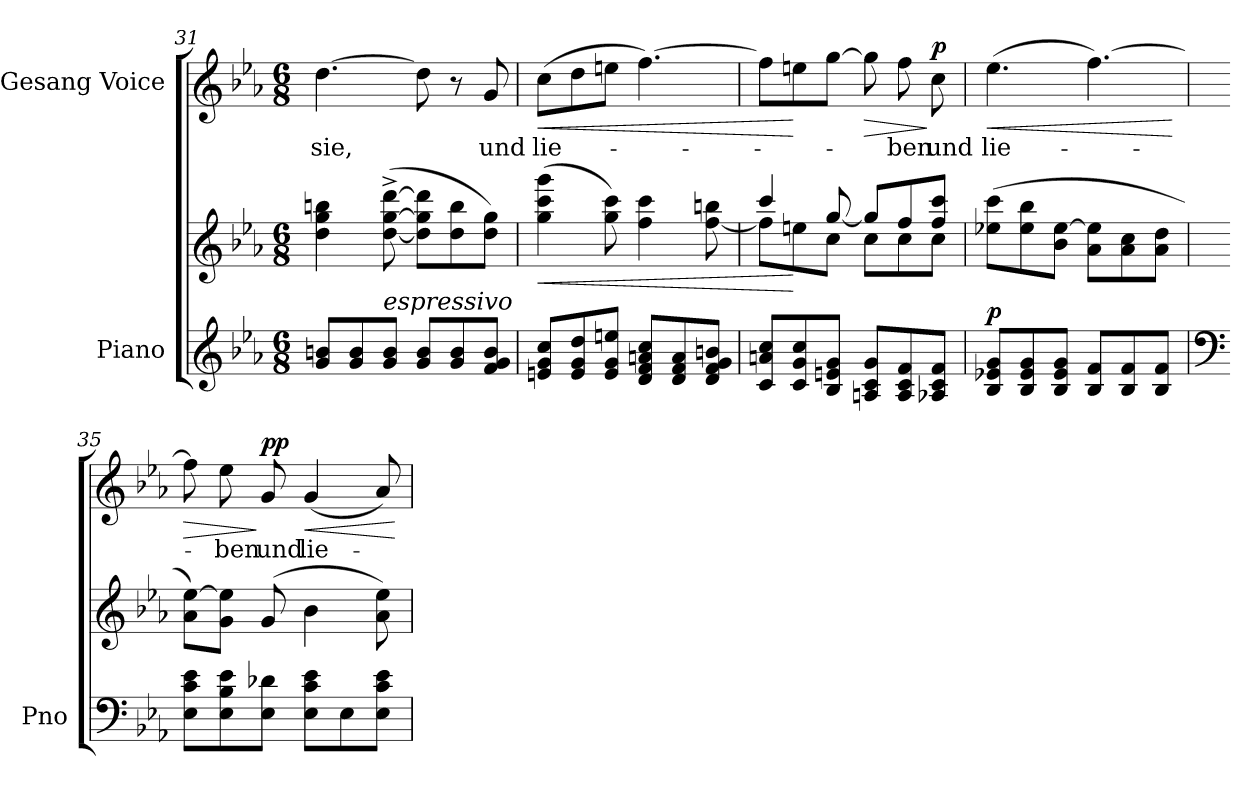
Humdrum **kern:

**kern	**kern	**dynam	**kern	**text	**dynam
*part2	*part2	*part2	*part1	*part1	*part1
*staff3	*staff2	*staff2/3	*staff1	*staff1	*staff1
*I"Piano	*	*	*I"Gesang Voice	*	*
*I'Pno	*	*	*	*	*
*clefG2	*clefG2	*	*clefG2	*	*
*k[b-e-a-]	*k[b-e-a-]	*	*k[b-e-a-]	*	*
*M6/8	*M6/8	*	*M6/8	*	*
=31	=31	=31	=31	=31	=31
8g/ 8bn/L	4dd\ 4gg\ 4bbn\	.	[4.dd\	sie,	.
8g/ 8b/	.	.	.	.	.
!LO:TX:i:t=espressivo	!	!	!	!	!
8g/ 8b/J	([8dd\^ [8gg\^ [8ddd\^	.	.	.	.
8g/ 8b/L	8dd\] 8gg\] 8ddd\]L	.	8dd\]	.	.
8g/ 8b/	8dd\ 8bb\	.	8r	.	.
8f/ 8g/ 8b/J	8dd\ 8gg\J)	.	8g/	und	.
=32	=32	=32	=32	=32	=32
!	!	!LO:HP:b	!	!	!LO:HP:b
8en/ 8g/ 8cc/L	(4gg\ 4ccc\ 4ggg\	<	(8cc\L	lie-	<
8e/ 8g/ 8dd/	.	.	8dd\	.	.
8e/ 8g/ 8een/J	8gg\ 8ccc\)	.	8een\J	.	.
8d/ 8f/ 8an/ 8cc/L	4ff\ 4ccc\	.	[4.ff\)	.	.
8d/ 8f/ 8a/	.	.	.	.	.
8d/ 8f/ 8g/ 8bn/J	[8ff\ 8bbn\	.	.	.	.
=33	=33	=33	=33	=33	=33
*	*^	*	*	*	*
8c/ 8an/ 8cc/L	8ff\L]	4ccc/	.	8ff\L]	.	.
8c/ 8g/ 8cc/	8een\	.	[	8een\	.	[
8B-/ 8en/ 8g/J	8cc\J	[8gg/	.	[8gg\J	.	.
!	!	!	!	!	!	!LO:HP:b
8An/ 8c/ 8g/L	8cc\L	8gg/L]	.	8gg\]	.	>
8A/ 8c/ 8f/	8cc\	8ff/	.	8ff\	-ben	.
!	!	!	!	!	!	!LO:DY:n=1:a
8A-X/ 8c/ 8f/J	8cc\J	8ff/ 8ccc/J	.	8cc\	und	] p
=34	=34	=34	=34	=34	=34	=34
!	!	!	!LO:DY:a=2	!	!	!LO:HP:b
*	*v	*v	*	*	*	*
8B-/ 8e-X/ 8g/L	(8ee-X\ 8ccc\L	p	(4.ee-\	lie-	<
8B-/ 8e-/ 8g/	8ee-\ 8bb-\	.	.	.	.
8B-/ 8e-/ 8g/J	8b-\ [8ee-\J	.	.	.	.
8B-/ 8f/L	8a-\ 8ee-\]L	.	[4.ff\)	.	.
8B-/ 8f/	8a-\ 8cc\	.	.	.	.
8B-/ 8f/J	8a-\ 8dd\J	.	.	.	.
.	.	.	.	.	[
=35	=35	=35	=35	=35	=35
*clefF4	*	*	*	*	*
!	!	!	!	!	!LO:HP:b
8E-\ 8c\ 8e-\L	8a-\ [8ee-\L)	.	8ff\]	.	>
8E-\ 8B-\ 8e-\	8g\ 8ee-\]J	.	8ee-\	-ben	.
!	!	!	!	!	!LO:DY:n=1:a
8E-\ 8d-X\J	(8g/	.	8g/	und	] pp
!	!	!	!	!	!LO:HP:b
8E-\ 8c\ 8e-\L	4b-\	.	(4g/	lie-	<
8E-\	.	.	.	.	.
8E-\ 8c\ 8e-\J	8a-\ 8ee-\)	.	8a-/)	.	.
.	.	.	.	.	[
=	=	=	=	=	=
*-	*-	*-	*-	*-	*-
